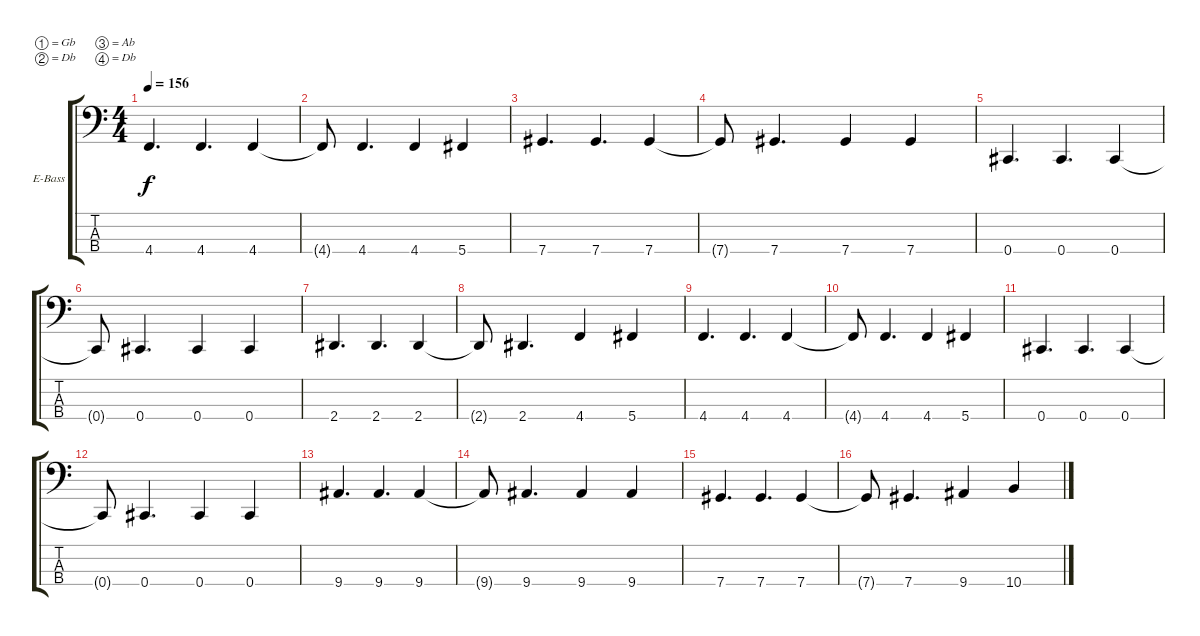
\defaultSystemsLayout 4
\bracketExtendMode groupsimilarinstruments
\firstSystemTrackNameOrientation horizontal
\otherSystemsTrackNameOrientation horizontal
\track ("Andrey Bahnew" "E-Bass") {instrument electricbassfinger}
\staff {score tabs}
\tuning (Gb2 Db2 Ab1 Db1)
\ts (4 4)
\tempo 156
\clef f4
\scale
0.333333
\ks c
4.4.4{d dy f} 4.4.4{d} 4.4.4 |
\scale
0.333333 4.4{t}.8 4.4.4{d} 4.4.4 5.4.4 |
\scale
0.333333 7.4.4{d} 7.4.4{d} 7.4.4 |
\scale
0.333333 7.4{t}.8 7.4.4{d} 7.4.4 7.4.4 |
\scale
0.333333 0.4.4{d} 0.4.4{d} 0.4.4 |
\scale
0.333333 0.4{t}.8 0.4.4{d} 0.4.4 0.4.4 |
\scale
0.333333 2.4.4{d} 2.4.4{d} 2.4.4 |
\scale
0.333333 2.4{t}.8 2.4.4{d} 4.4.4 5.4.4 |
\scale
0.333333 4.4.4{d} 4.4.4{d} 4.4.4 |
\scale
0.333333 4.4{t}.8 4.4.4{d} 4.4.4 5.4.4 |
\scale
0.333333 0.4.4{d} 0.4.4{d} 0.4.4 |
\scale
0.333333 0.4{t}.8 0.4.4{d} 0.4.4 0.4.4 |
\scale
0.333333 9.4.4{d} 9.4.4{d} 9.4.4 |
\scale
0.333333 9.4{t}.8 9.4.4{d} 9.4.4 9.4.4 |
\scale
0.333333 7.4.4{d} 7.4.4{d} 7.4.4 |
\scale
0.333333 7.4{t}.8 7.4.4{d} 9.4.4 10.4.4
